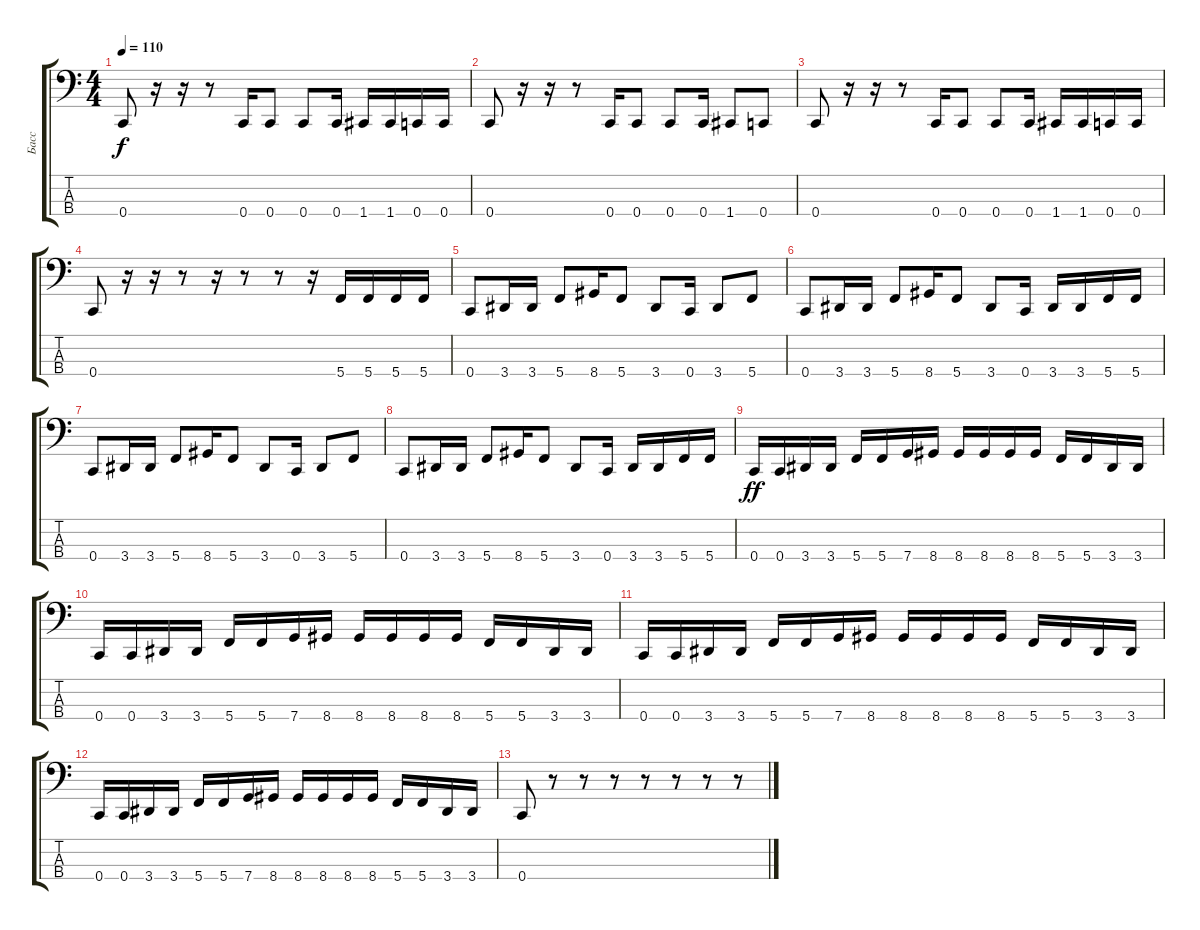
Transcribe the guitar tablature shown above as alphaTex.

\track ("Басс" "Басс") {instrument electricbassfinger}
\staff {score tabs}
\tuning (F2 C2 G1 C1) {hide}
\ts (4 4)
\tempo 110
\clef f4
\ks c
0.4.8{dy f} r.16 r.16 r.8 0.4.16 0.4.8 0.4.8 0.4.16 1.4.16 1.4.16 0.4.16 0.4.16 |
0.4.8 r.16 r.16 r.8 0.4.16 0.4.8 0.4.8 0.4.16 1.4.8 0.4.8 |
0.4.8 r.16 r.16 r.8 0.4.16 0.4.8 0.4.8 0.4.16 1.4.16 1.4.16 0.4.16 0.4.16 |
0.4.8 r.16 r.16 r.8 r.16 r.8 r.8 r.16 5.4.16 5.4.16 5.4.16 5.4.16 |
0.4.8 3.4.16 3.4.16 5.4.8 8.4.16 5.4.8 3.4.8 0.4.16 3.4.8 5.4.8 |
0.4.8 3.4.16 3.4.16 5.4.8 8.4.16 5.4.8 3.4.8 0.4.16 3.4.16 3.4.16 5.4.16 5.4.16 |
0.4.8 3.4.16 3.4.16 5.4.8 8.4.16 5.4.8 3.4.8 0.4.16 3.4.8 5.4.8 |
0.4.8 3.4.16 3.4.16 5.4.8 8.4.16 5.4.8 3.4.8 0.4.16 3.4.16 3.4.16 5.4.16 5.4.16 |
0.4.16{dy ff} 0.4.16 3.4.16 3.4.16 5.4.16 5.4.16 7.4.16 8.4.16 8.4.16 8.4.16 8.4.16 8.4.16 5.4.16 5.4.16 3.4.16 3.4.16 |
0.4.16 0.4.16 3.4.16 3.4.16 5.4.16 5.4.16 7.4.16 8.4.16 8.4.16 8.4.16 8.4.16 8.4.16 5.4.16 5.4.16 3.4.16 3.4.16 |
0.4.16 0.4.16 3.4.16 3.4.16 5.4.16 5.4.16 7.4.16 8.4.16 8.4.16 8.4.16 8.4.16 8.4.16 5.4.16 5.4.16 3.4.16 3.4.16 |
0.4.16 0.4.16 3.4.16 3.4.16 5.4.16 5.4.16 7.4.16 8.4.16 8.4.16 8.4.16 8.4.16 8.4.16 5.4.16 5.4.16 3.4.16 3.4.16 |
0.4.8 r.8 r.8 r.8 r.8 r.8 r.8 r.8
